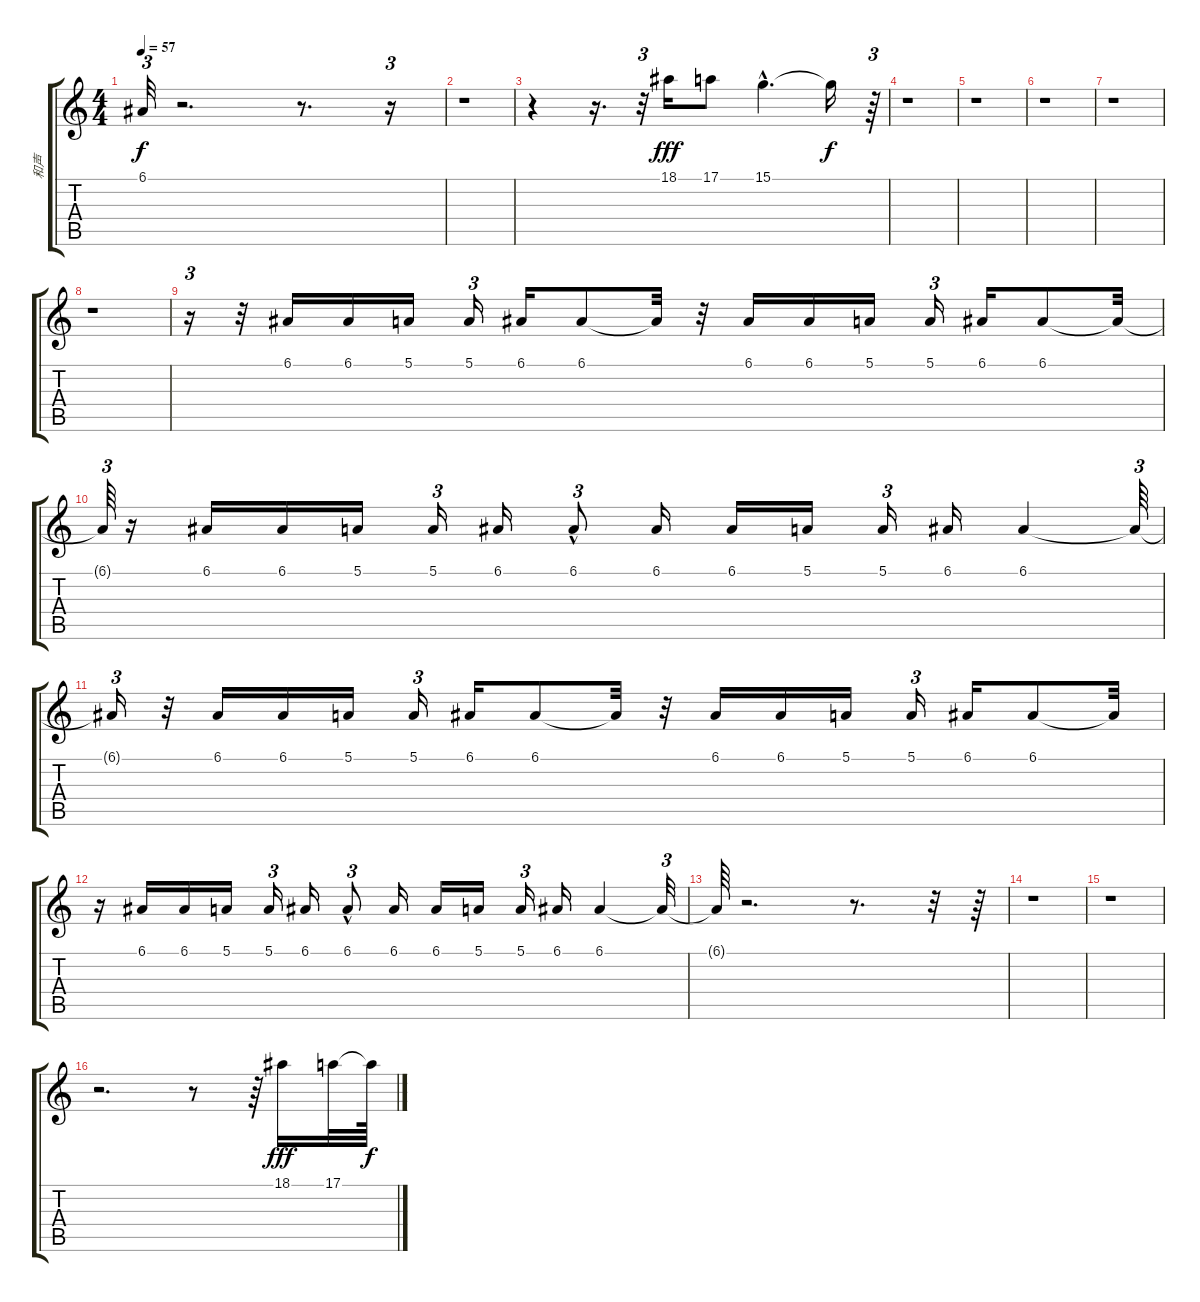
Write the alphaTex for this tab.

\track ("和声" "和声") {instrument acousticgrandpiano}
\staff {score tabs}
\tuning (E4 B3 G3 D3 A2 E2) {hide}
\ts (4 4)
\tempo 57
\clef g2
\ks c
6.1{t}.32{tu (3 2) dy f} r.2{d} r.8{d} r.16{tu (3 2)} |
r.1 |
r.4 r.16{d} r.32{tu (3 2)} 18.1.16{dy fff} 17.1.8 15.1{hac}.4{d} 15.1{t}.16{dy f} r.64{tu (3 2)} |
r.1 |
r.1 |
r.1 |
r.1 |
r.1 |
r.16{tu (3 2)} r.32 6.1.16 6.1.16 5.1.16 5.1.16{tu (3 2)} 6.1.16 6.1.8 6.1{t}.32 r.32 6.1.16 6.1.16 5.1.16 5.1.16{tu (3 2)} 6.1.16 6.1.8 6.1{t}.32 |
6.1{t}.64{tu (3 2)} r.16 6.1.16 6.1.16 5.1.16 5.1.16{tu (3 2)} 6.1.16 6.1{hac}.8{tu (3 2)} 6.1.16 6.1.16 5.1.16 5.1.16{tu (3 2)} 6.1.16 6.1.4 6.1{t}.64{tu (3 2)} |
6.1{t}.16{tu (3 2)} r.32 6.1.16 6.1.16 5.1.16 5.1.16{tu (3 2)} 6.1.16 6.1.8 6.1{t}.32 r.32 6.1.16 6.1.16 5.1.16 5.1.16{tu (3 2)} 6.1.16 6.1.8 6.1{t}.32 |
r.16 6.1.16 6.1.16 5.1.16 5.1.16{tu (3 2)} 6.1.16 6.1{hac}.8{tu (3 2)} 6.1.16 6.1.16 5.1.16 5.1.16{tu (3 2)} 6.1.16 6.1.4 6.1{t}.32{tu (3 2)} |
6.1{t}.64 r.2{d} r.8{d} r.32 r.64 |
r.1 |
r.1 |
r.2{d} r.8 r.64 18.1.16{dy fff} 17.1.32 17.1{t}.64{dy f}
